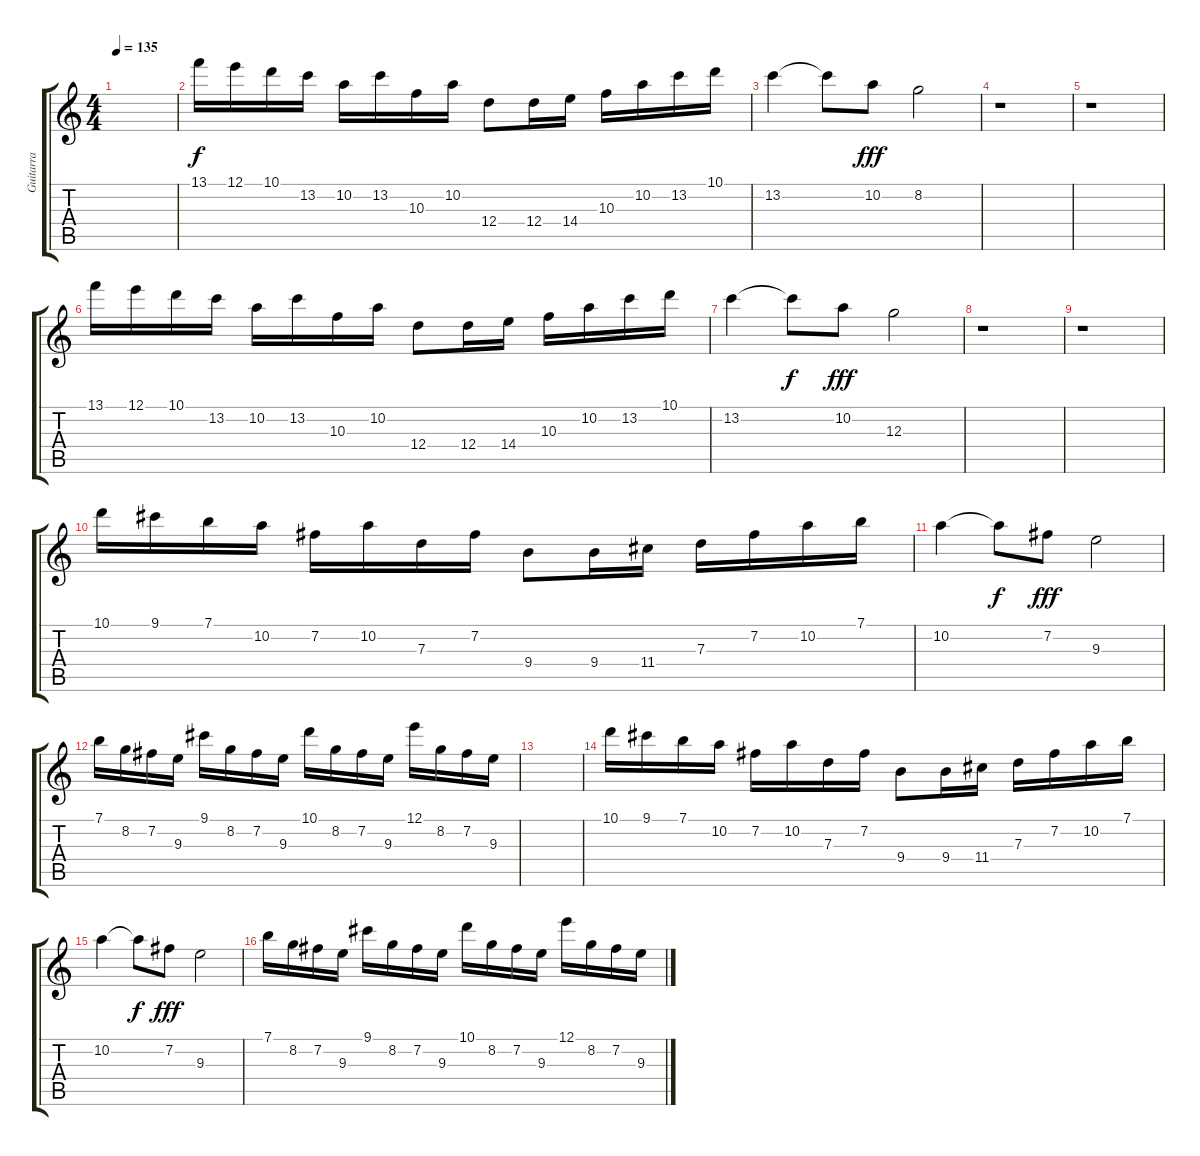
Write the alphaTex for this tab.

\track ("Guitarra" "Guitarra") {instrument distortionguitar}
\staff {score tabs}
\tuning (E4 B3 G3 D3 A2 E2) {hide}
\ts (4 4)
\tempo 135
\clef g2
\ks c
|
13.1.16 12.1.16 10.1.16 13.2.16 10.2.16 13.2.16 10.3.16 10.2.16 12.4.8 12.4.16 14.4.16 10.3.16 10.2.16 13.2.16 10.1.16 |
13.2.4 13.2{t}.8{dy f} 10.2.8{dy fff} 8.2.2 |
r.1 |
r.1 |
13.1.16 12.1.16 10.1.16 13.2.16 10.2.16 13.2.16 10.3.16 10.2.16 12.4.8 12.4.16 14.4.16 10.3.16 10.2.16 13.2.16 10.1.16 |
13.2.4 13.2{t}.8{dy f} 10.2.8{dy fff} 12.3.2 |
r.1 |
r.1 |
10.1.16 9.1.16 7.1.16 10.2.16 7.2.16 10.2.16 7.3.16 7.2.16 9.4.8 9.4.16 11.4.16 7.3.16 7.2.16 10.2.16 7.1.16 |
10.2.4 10.2{t}.8{dy f} 7.2.8{dy fff} 9.3.2 |
7.1.16 8.2.16 7.2.16 9.3.16 9.1.16 8.2.16 7.2.16 9.3.16 10.1.16 8.2.16 7.2.16 9.3.16 12.1.16 8.2.16 7.2.16 9.3.16 |
|
10.1.16 9.1.16 7.1.16 10.2.16 7.2.16 10.2.16 7.3.16 7.2.16 9.4.8 9.4.16 11.4.16 7.3.16 7.2.16 10.2.16 7.1.16 |
10.2.4 10.2{t}.8{dy f} 7.2.8{dy fff} 9.3.2 |
7.1.16 8.2.16 7.2.16 9.3.16 9.1.16 8.2.16 7.2.16 9.3.16 10.1.16 8.2.16 7.2.16 9.3.16 12.1.16 8.2.16 7.2.16 9.3.16
